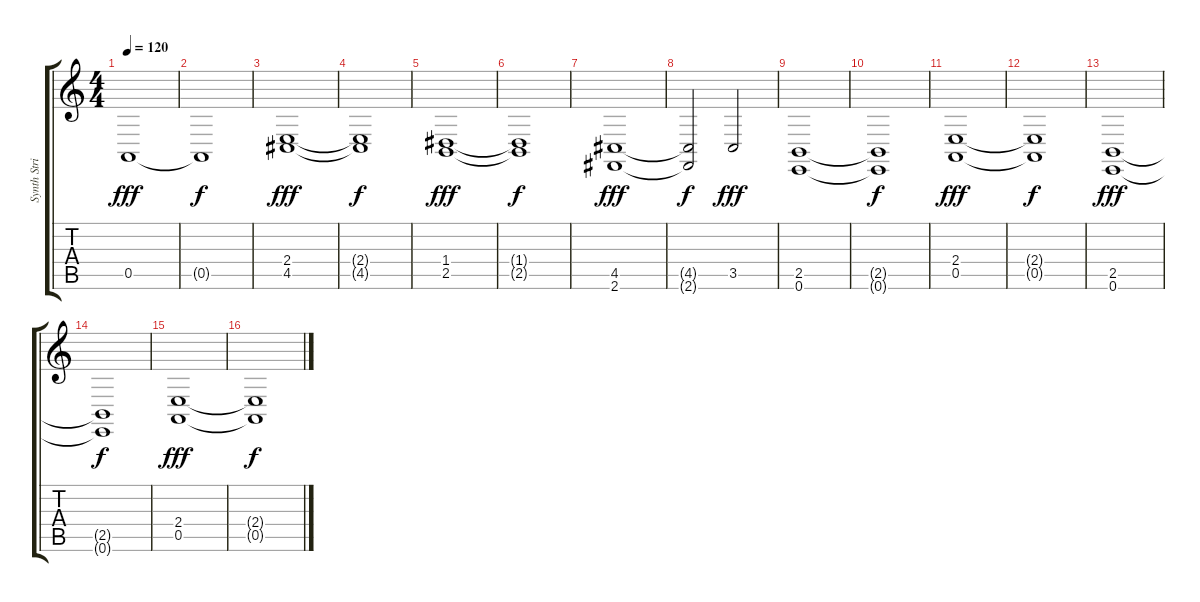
\track ("Synth Strings" "Synth Stri") {instrument tremolostrings}
\staff {score tabs}
\tuning (E4 B3 G3 D3 A2 E2) {hide}
\ts (4 4)
\tempo 120
\clef g2
\ks c
0.5.1{dy fff} |
0.5{t}.1{dy f} |
(2.4 4.5).1{dy fff} |
(2.4{t} 4.5{t}).1{dy f} |
(1.4 2.5).1{dy fff} |
(1.4{t} 2.5{t}).1{dy f} |
(4.5 2.6).1{dy fff} |
(4.5{t} 2.6{t}).2{dy f} 3.5.2{dy fff} |
(2.5 0.6).1 |
(2.5{t} 0.6{t}).1{dy f} |
(2.4 0.5).1{dy fff} |
(2.4{t} 0.5{t}).1{dy f} |
(2.5 0.6).1{dy fff} |
(2.5{t} 0.6{t}).1{dy f} |
(2.4 0.5).1{dy fff} |
(2.4{t} 0.5{t}).1{dy f}
